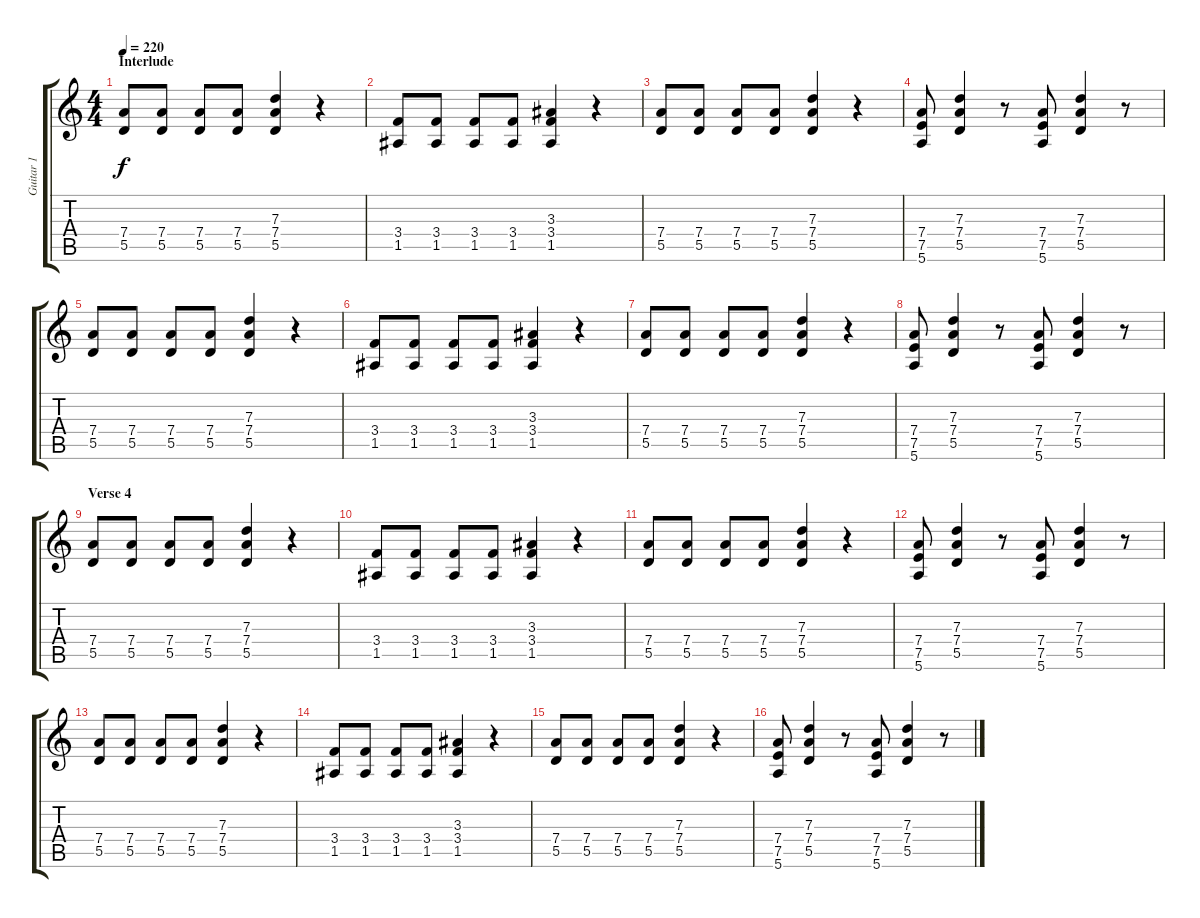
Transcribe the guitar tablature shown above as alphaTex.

\track ("Guitar 1" "Guitar 1") {instrument distortionguitar}
\staff {score tabs}
\tuning (E4 B3 G3 D3 A2 E2) {hide}
\ts (4 4)
\section ("" "Interlude")
\tempo 220
\clef g2
\ks c
(7.4 5.5).8{dy f} (7.4 5.5).8 (7.4 5.5).8 (7.4 5.5).8 (7.3 7.4 5.5).4 r.4 |
(3.4 1.5).8 (3.4 1.5).8 (3.4 1.5).8 (3.4 1.5).8 (3.3 3.4 1.5).4 r.4 |
(7.4 5.5).8 (7.4 5.5).8 (7.4 5.5).8 (7.4 5.5).8 (7.3 7.4 5.5).4 r.4 |
(7.4 7.5 5.6).8 (7.3 7.4 5.5).4 r.8 (7.4 7.5 5.6).8 (7.3 7.4 5.5).4 r.8 |
(7.4 5.5).8 (7.4 5.5).8 (7.4 5.5).8 (7.4 5.5).8 (7.3 7.4 5.5).4 r.4 |
(3.4 1.5).8 (3.4 1.5).8 (3.4 1.5).8 (3.4 1.5).8 (3.3 3.4 1.5).4 r.4 |
(7.4 5.5).8 (7.4 5.5).8 (7.4 5.5).8 (7.4 5.5).8 (7.3 7.4 5.5).4 r.4 |
(7.4 7.5 5.6).8 (7.3 7.4 5.5).4 r.8 (7.4 7.5 5.6).8 (7.3 7.4 5.5).4 r.8 |
\section ("" "Verse 4")
(7.4 5.5).8 (7.4 5.5).8 (7.4 5.5).8 (7.4 5.5).8 (7.3 7.4 5.5).4 r.4 |
(3.4 1.5).8 (3.4 1.5).8 (3.4 1.5).8 (3.4 1.5).8 (3.3 3.4 1.5).4 r.4 |
(7.4 5.5).8 (7.4 5.5).8 (7.4 5.5).8 (7.4 5.5).8 (7.3 7.4 5.5).4 r.4 |
(7.4 7.5 5.6).8 (7.3 7.4 5.5).4 r.8 (7.4 7.5 5.6).8 (7.3 7.4 5.5).4 r.8 |
(7.4 5.5).8 (7.4 5.5).8 (7.4 5.5).8 (7.4 5.5).8 (7.3 7.4 5.5).4 r.4 |
(3.4 1.5).8 (3.4 1.5).8 (3.4 1.5).8 (3.4 1.5).8 (3.3 3.4 1.5).4 r.4 |
(7.4 5.5).8 (7.4 5.5).8 (7.4 5.5).8 (7.4 5.5).8 (7.3 7.4 5.5).4 r.4 |
(7.4 7.5 5.6).8 (7.3 7.4 5.5).4 r.8 (7.4 7.5 5.6).8 (7.3 7.4 5.5).4 r.8
